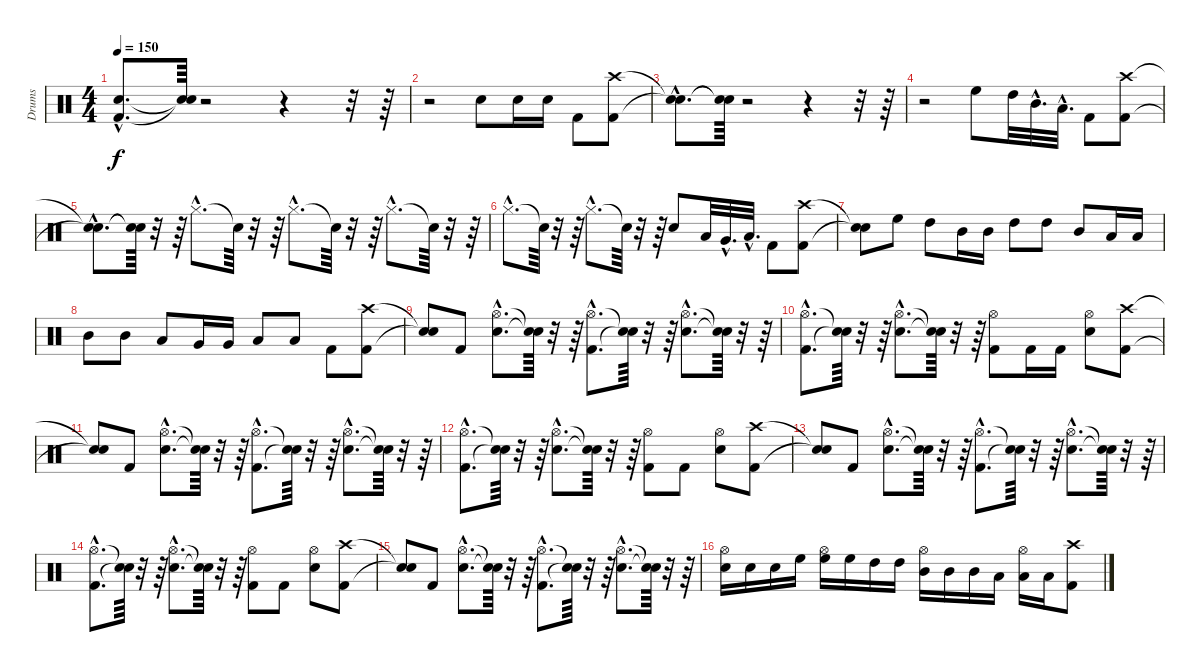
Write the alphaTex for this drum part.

\track ("Drums" "Drums") {instrument percussion}
\staff {score}
\articulation defaults
\ts (4 4)
\tempo 150
\clef neutral
\ks c
("Kick (hit) 2"{hac} "Snare (hit) 2"{hac}).8{d dy f} ("Snare (hit)"{t} "Snare (hit)"{t}).64 r.2 r.4 r.32 r.64 |
r.2 "Snare (hit) 2".8 "Snare (hit) 2".16 "Snare (hit) 2".16 "Kick (hit) 2".8 ("Kick (hit) 2" "Crash high (hit)").8 |
("Snare (hit)"{hac t} "Snare (hit)"{hac t}).8{d} ("Snare (hit)"{t} "Snare (hit)"{t}).64 r.2 r.4 r.32 r.64 |
r.2 "High Floor Tom (hit)".8 "High Tom (hit)".32 "Mid Tom (hit)"{hac}.32{d} "Low Tom (hit)"{hac}.32{d} "Kick (hit) 2".8 ("Kick (hit) 2" "Crash high (hit)").8 |
("Snare (hit)"{hac t} "Snare (hit)"{hac t}).8{d} ("Snare (hit)"{t} "Snare (hit)"{t}).64 r.32 r.64 "Hi-Hat (closed)"{hac}.8{d} "Snare (hit)"{t}.64 r.32 r.64 "Hi-Hat (closed)"{hac}.8{d} "Snare (hit)"{t}.64 r.32 r.64 "Hi-Hat (closed)"{hac}.8{d} "Snare (hit)"{t}.64 r.32 r.64 |
"Hi-Hat (closed)"{hac}.8{d} "Snare (hit)"{t}.64 r.32 r.64 "Hi-Hat (closed)"{hac}.8{d} "Snare (hit)"{t}.64 r.32 r.64 "Snare (hit) 2".8 "Low Tom (hit)".32 "Very Low Tom (hit)"{hac}.32{d} "Low Floor Tom (hit)"{hac}.32{d} "Kick (hit) 2".8 ("Kick (hit) 2" "Crash high (hit)").8 |
("Snare (hit)"{t} "Snare (hit)"{t}).8 "High Floor Tom (hit)".8 "High Tom (hit)".8 "Mid Tom (hit)".16 "Mid Tom (hit)".16 "High Tom (hit)".8 "High Tom (hit)".8 "Mid Tom (hit)".8 "Low Tom (hit)".16 "Low Tom (hit)".16 |
"Mid Tom (hit)".8 "Mid Tom (hit)".8 "Low Tom (hit)".8 "Very Low Tom (hit)".16 "Very Low Tom (hit)".16 "Low Tom (hit)".8 "Low Tom (hit)".8 "Kick (hit) 2".8 ("Kick (hit) 2" "Crash high (hit)").8 |
("Snare (hit)"{t} "Snare (hit)"{t}).8 "Kick (hit) 2".8 ("Snare (hit) 2"{hac} "Hi-Hat (open)"{hac}).8{d} ("Snare (hit)"{t} "Snare (hit)"{t}).64 r.32 r.64 ("Kick (hit) 2"{hac} "Hi-Hat (open)"{hac}).8{d} ("Snare (hit)"{t} "Snare (hit)"{t}).64 r.32 r.64 ("Snare (hit) 2"{hac} "Hi-Hat (open)"{hac}).8{d} ("Snare (hit)"{t} "Snare (hit)"{t}).64 r.32 r.64 |
("Kick (hit) 2"{hac} "Hi-Hat (open)"{hac}).8{d} ("Snare (hit)"{t} "Snare (hit)"{t}).64 r.32 r.64 ("Snare (hit) 2"{hac} "Hi-Hat (open)"{hac}).8{d} ("Snare (hit)"{t} "Snare (hit)"{t}).64 r.32 r.64 ("Kick (hit) 2" "Hi-Hat (open)").8 "Kick (hit) 2".16 "Kick (hit) 2".16 ("Snare (hit) 2" "Hi-Hat (open)").8 ("Kick (hit) 2" "Crash high (hit)").8 |
("Snare (hit)"{t} "Snare (hit)"{t}).8 "Kick (hit) 2".8 ("Snare (hit) 2"{hac} "Hi-Hat (open)"{hac}).8{d} ("Snare (hit)"{t} "Snare (hit)"{t}).64 r.32 r.64 ("Kick (hit) 2"{hac} "Hi-Hat (open)"{hac}).8{d} ("Snare (hit)"{t} "Snare (hit)"{t}).64 r.32 r.64 ("Snare (hit) 2"{hac} "Hi-Hat (open)"{hac}).8{d} ("Snare (hit)"{t} "Snare (hit)"{t}).64 r.32 r.64 |
("Kick (hit) 2"{hac} "Hi-Hat (open)"{hac}).8{d} ("Snare (hit)"{t} "Snare (hit)"{t}).64 r.32 r.64 ("Snare (hit) 2"{hac} "Hi-Hat (open)"{hac}).8{d} ("Snare (hit)"{t} "Snare (hit)"{t}).64 r.32 r.64 ("Kick (hit) 2" "Hi-Hat (open)").8 "Kick (hit) 2".8 ("Snare (hit) 2" "Hi-Hat (open)").8 ("Kick (hit) 2" "Crash high (hit)").8 |
("Snare (hit)"{t} "Snare (hit)"{t}).8 "Kick (hit) 2".8 ("Snare (hit) 2"{hac} "Hi-Hat (open)"{hac}).8{d} ("Snare (hit)"{t} "Snare (hit)"{t}).64 r.32 r.64 ("Kick (hit) 2"{hac} "Hi-Hat (open)"{hac}).8{d} ("Snare (hit)"{t} "Snare (hit)"{t}).64 r.32 r.64 ("Snare (hit) 2"{hac} "Hi-Hat (open)"{hac}).8{d} ("Snare (hit)"{t} "Snare (hit)"{t}).64 r.32 r.64 |
("Kick (hit) 2"{hac} "Hi-Hat (open)"{hac}).8{d} ("Snare (hit)"{t} "Snare (hit)"{t}).64 r.32 r.64 ("Snare (hit) 2"{hac} "Hi-Hat (open)"{hac}).8{d} ("Snare (hit)"{t} "Snare (hit)"{t}).64 r.32 r.64 ("Kick (hit) 2" "Hi-Hat (open)").8 "Kick (hit) 2".8 ("Snare (hit) 2" "Hi-Hat (open)").8 ("Kick (hit) 2" "Crash high (hit)").8 |
("Snare (hit)"{t} "Snare (hit)"{t}).8 "Kick (hit) 2".8 ("Snare (hit) 2"{hac} "Hi-Hat (open)"{hac}).8{d} ("Snare (hit)"{t} "Snare (hit)"{t}).64 r.32 r.64 ("Kick (hit) 2"{hac} "Hi-Hat (open)"{hac}).8{d} ("Snare (hit)"{t} "Snare (hit)"{t}).64 r.32 r.64 ("Snare (hit) 2"{hac} "Hi-Hat (open)"{hac}).8{d} ("Snare (hit)"{t} "Snare (hit)"{t}).64 r.32 r.64 |
("Snare (hit) 2" "Hi-Hat (open)").16 "Snare (hit) 2".16 "Snare (hit) 2".16 "High Floor Tom (hit)".16 ("Hi-Hat (open)" "High Floor Tom (hit)").16 "High Floor Tom (hit)".16 "High Tom (hit)".16 "High Tom (hit)".16 ("Hi-Hat (open)" "Mid Tom (hit)").16 "Mid Tom (hit)".16 "Mid Tom (hit)".16 "Low Tom (hit)".16 ("Low Tom (hit)" "Hi-Hat (open)").16 "Low Tom (hit)".16 ("Kick (hit) 2" "Crash high (hit)").8
